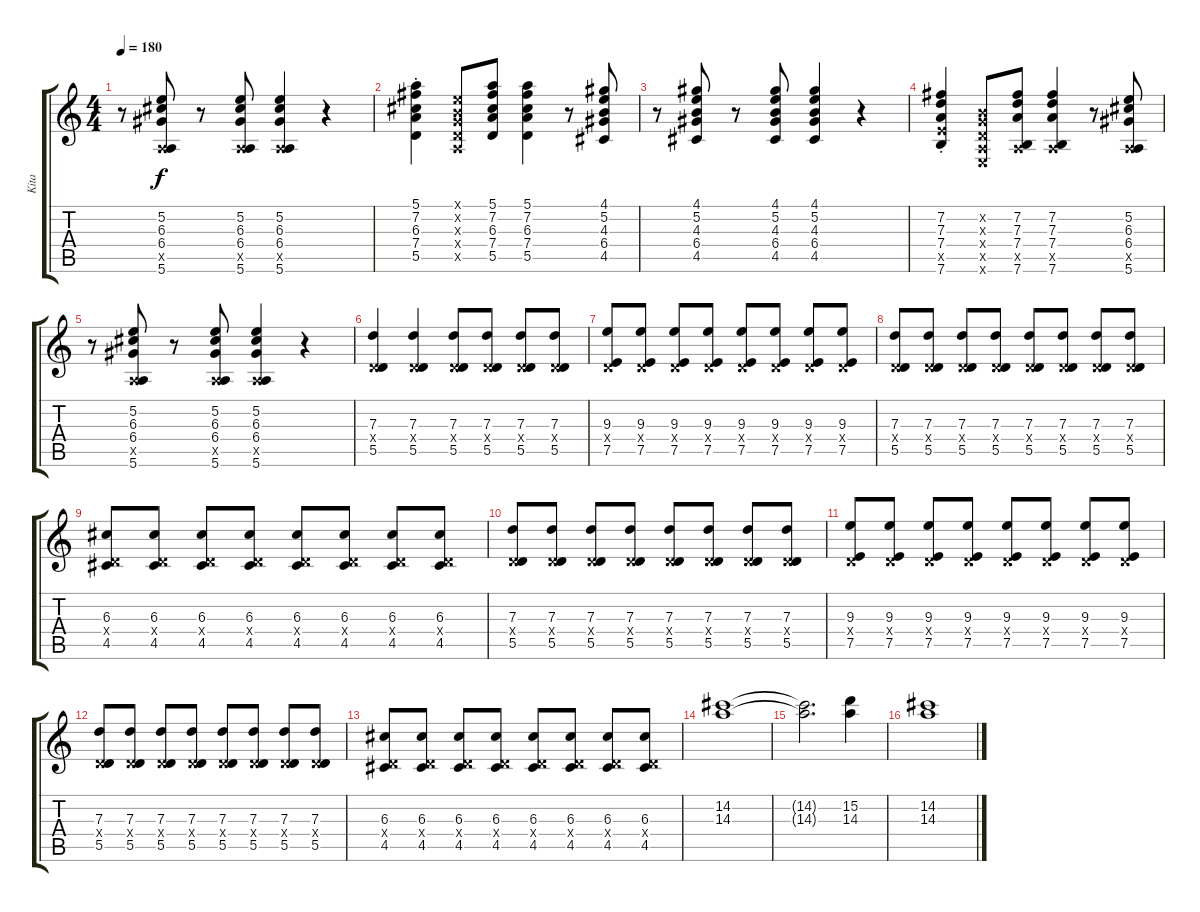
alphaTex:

\track ("Kita" "Kita") {instrument overdrivenguitar}
\staff {score tabs}
\tuning (E4 B3 G3 D3 A2 E2) {hide}
\ts (4 4)
\tempo 180
\clef g2
\ks c
r.8{dy f} (5.2 6.3 6.4 0.5{x} 5.6).8 r.8 (5.2 6.3 6.4 0.5{x} 5.6).8 (5.2 6.3 6.4 0.5{x} 5.6).4 r.4 |
(5.1{st} 7.2 6.3 7.4 5.5).4 (0.1{x} 0.2{x} 0.3{x} 0.4{x} 0.5{x}).8 (5.1 7.2 6.3 7.4 5.5).8 (5.1 7.2 6.3 7.4 5.5).4 r.8 (4.1 5.2 4.3 6.4 4.5).8 |
r.8 (4.1 5.2 4.3 6.4 4.5).8 r.8 (4.1 5.2 4.3 6.4 4.5).8 (4.1 5.2 4.3 6.4 4.5).4 r.4 |
(7.2{st} 7.3 7.4 7.5{x} 7.6).4 (0.2{x} 0.3{x} 0.4{x} 0.5{x} 0.6{x}).8 (7.2 7.3 7.4 0.5{x} 7.6).8 (7.2 7.3 7.4 0.5{x} 7.6).4 r.8 (5.2 6.3 6.4 0.5{x} 5.6).8 |
r.8 (5.2 6.3 6.4 0.5{x} 5.6).8 r.8 (5.2 6.3 6.4 0.5{x} 5.6).8 (5.2 6.3 6.4 0.5{x} 5.6).4 r.4 |
(7.3 0.4{x} 5.5).4 (7.3 0.4{x} 5.5).4 (7.3 0.4{x} 5.5).8 (7.3 0.4{x} 5.5).8 (7.3 0.4{x} 5.5).8 (7.3 0.4{x} 5.5).8 |
(9.3 0.4{x} 7.5).8 (9.3 0.4{x} 7.5).8 (9.3 0.4{x} 7.5).8 (9.3 0.4{x} 7.5).8 (9.3 0.4{x} 7.5).8 (9.3 0.4{x} 7.5).8 (9.3 0.4{x} 7.5).8 (9.3 0.4{x} 7.5).8 |
(7.3 0.4{x} 5.5).8 (7.3 0.4{x} 5.5).8 (7.3 0.4{x} 5.5).8 (7.3 0.4{x} 5.5).8 (7.3 0.4{x} 5.5).8 (7.3 0.4{x} 5.5).8 (7.3 0.4{x} 5.5).8 (7.3 0.4{x} 5.5).8 |
(6.3 0.4{x} 4.5).8 (6.3 0.4{x} 4.5).8 (6.3 0.4{x} 4.5).8 (6.3 0.4{x} 4.5).8 (6.3 0.4{x} 4.5).8 (6.3 0.4{x} 4.5).8 (6.3 0.4{x} 4.5).8 (6.3 0.4{x} 4.5).8 |
(7.3 0.4{x} 5.5).8 (7.3 0.4{x} 5.5).8 (7.3 0.4{x} 5.5).8 (7.3 0.4{x} 5.5).8 (7.3 0.4{x} 5.5).8 (7.3 0.4{x} 5.5).8 (7.3 0.4{x} 5.5).8 (7.3 0.4{x} 5.5).8 |
(9.3 0.4{x} 7.5).8 (9.3 0.4{x} 7.5).8 (9.3 0.4{x} 7.5).8 (9.3 0.4{x} 7.5).8 (9.3 0.4{x} 7.5).8 (9.3 0.4{x} 7.5).8 (9.3 0.4{x} 7.5).8 (9.3 0.4{x} 7.5).8 |
(7.3 0.4{x} 5.5).8 (7.3 0.4{x} 5.5).8 (7.3 0.4{x} 5.5).8 (7.3 0.4{x} 5.5).8 (7.3 0.4{x} 5.5).8 (7.3 0.4{x} 5.5).8 (7.3 0.4{x} 5.5).8 (7.3 0.4{x} 5.5).8 |
(6.3 0.4{x} 4.5).8 (6.3 0.4{x} 4.5).8 (6.3 0.4{x} 4.5).8 (6.3 0.4{x} 4.5).8 (6.3 0.4{x} 4.5).8 (6.3 0.4{x} 4.5).8 (6.3 0.4{x} 4.5).8 (6.3 0.4{x} 4.5).8 |
(14.2 14.3).1 |
(14.2{t} 14.3{t}).2{d} (15.2 14.3).4 |
(14.2 14.3).1
